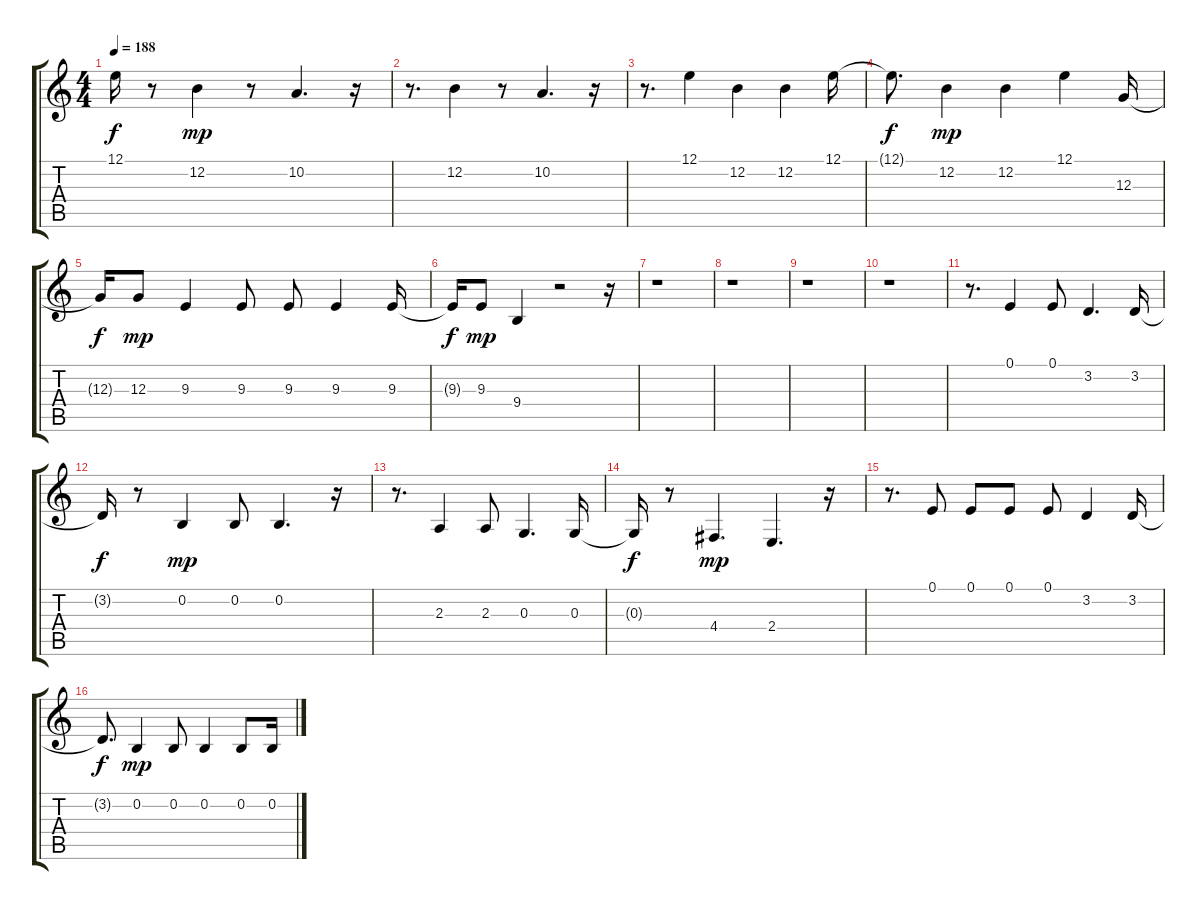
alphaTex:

\track "" {instrument vibraphone}
\staff {score tabs}
\tuning (E4 B3 G3 D3 A2 E2) {hide}
\ts (4 4)
\tempo 188
\clef g2
\ks c
12.1{t}.16{dy f} r.8 12.2.4{dy mp} r.8 10.2.4{d} r.16 |
r.8{d} 12.2.4 r.8 10.2.4{d} r.16 |
r.8{d} 12.1.4 12.2.4 12.2.4 12.1.16 |
12.1{t}.8{d dy f} 12.2.4{dy mp} 12.2.4 12.1.4 12.3.16 |
12.3{t}.16{dy f} 12.3.8{dy mp} 9.3.4 9.3.8 9.3.8 9.3.4 9.3.16 |
9.3{t}.16{dy f} 9.3.8{dy mp} 9.4.4 r.2 r.16 |
r.1 |
r.1 |
r.1 |
r.1 |
r.8{d} 0.1.4 0.1.8 3.2.4{d} 3.2.16 |
3.2{t}.16{dy f} r.8 0.2.4{dy mp} 0.2.8 0.2.4{d} r.16 |
r.8{d} 2.3.4 2.3.8 0.3.4{d} 0.3.16 |
0.3{t}.16{dy f} r.8 4.4.4{d dy mp} 2.4.4{d} r.16 |
r.8{d} 0.1.8 0.1.8 0.1.8 0.1.8 3.2.4 3.2.16 |
3.2{t}.8{d dy f} 0.2.4{dy mp} 0.2.8 0.2.4 0.2.8 0.2.16
